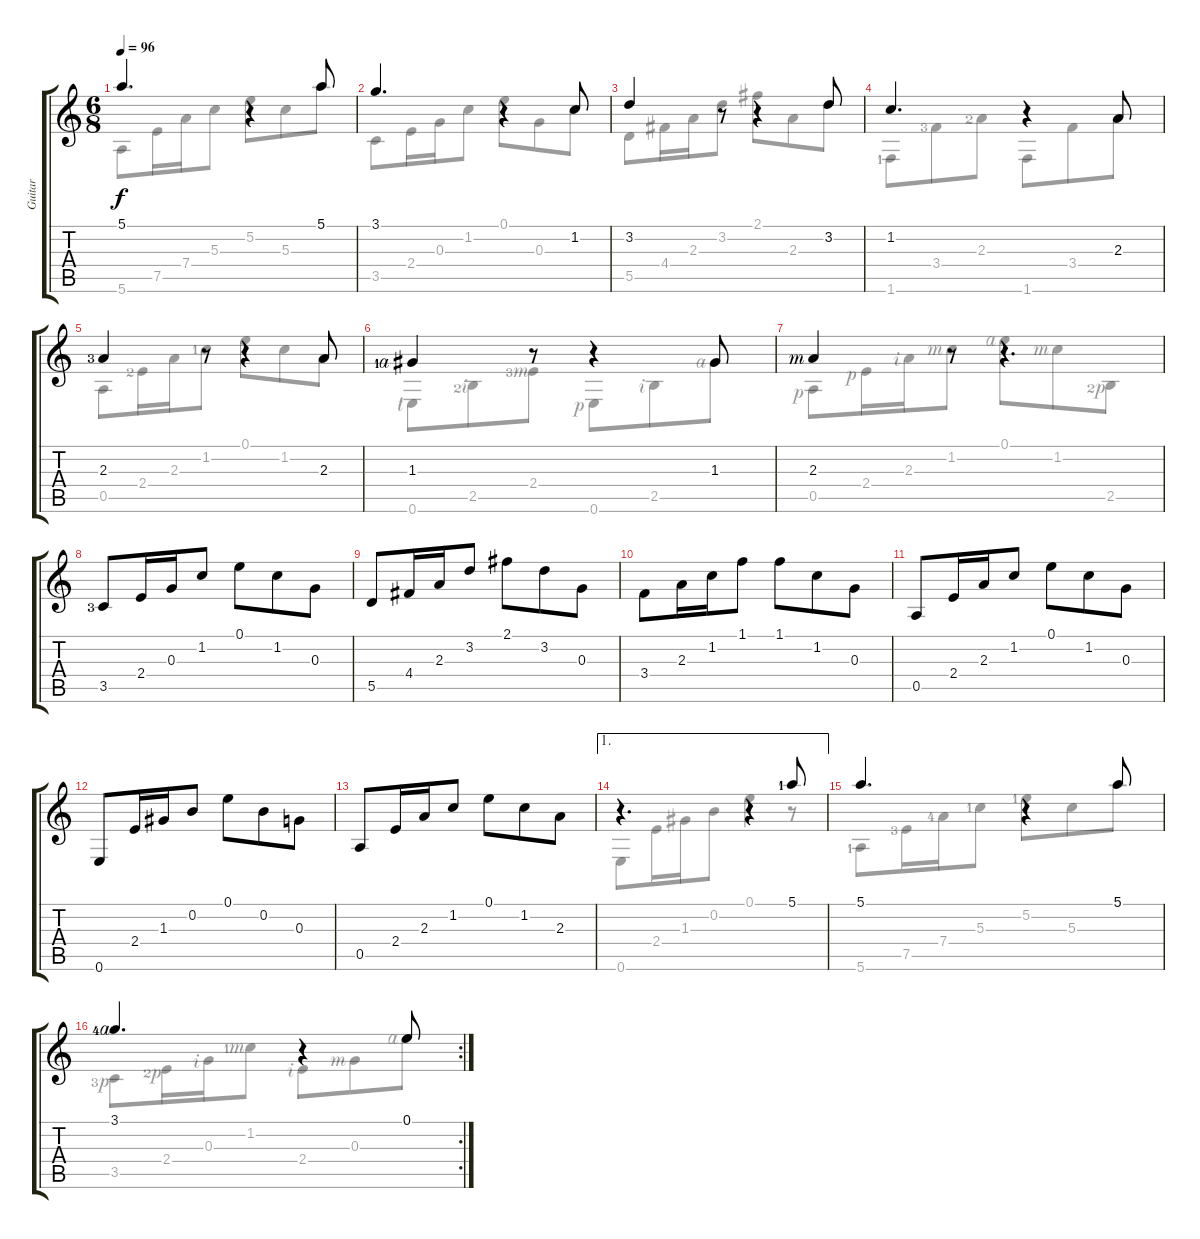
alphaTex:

\track ("Guitar" "Guitar") {instrument acousticguitarsteel}
\staff {score tabs}
\tuning (E4 B3 G3 D3 A2 E2) {hide}
\voice
\ts (6 8)
\tempo 96
\clef g2
\ks c
5.1.4{d dy f} r.4 5.1.8 |
3.1.4{d} r.4 1.2.8 |
3.2.4 r.8 r.4 3.2.8 |
1.2.4{d} r.4 2.3.8 |
2.3{lf 4}.4 r.8 r.4 2.3.8 |
1.3{lf 2 rf 4}.4 r.8 r.4 1.3.8 |
2.3{rf 3}.4 r.8 r.4{d} |
3.5{lf 4}.8 2.4.16 0.3.16 1.2.8 0.1.8 1.2.8 0.3.8 |
5.5.8 4.4.16 2.3.16 3.2.8 2.1.8 3.2.8 0.3.8 |
3.4.8 2.3.16 1.2.16 1.1.8 1.1.8 1.2.8 0.3.8 |
0.5.8 2.4.16 2.3.16 1.2.8 0.1.8 1.2.8 0.3.8 |
0.6.8 2.4.16 1.3.16 0.2.8 0.1.8 0.2.8 0.3.8 |
0.5.8 2.4.16 2.3.16 1.2.8 0.1.8 1.2.8 2.3.8 |
\ae 1
r.4{d} r.4 5.1{lf 2}.8 |
5.1.4{d} r.4 5.1.8 |
\rc 2
3.1{lf 5 rf 4}.4{d} r.4 0.1.8
\voice
\clef g2
\ottava regular
\simile none
\ks c
5.6.8{dy f} 7.5.16 7.4.16 5.3.8 5.2.8 5.3.8 5.1.8 |
3.5.8 2.4.16 0.3.16 1.2.8 0.1.8 0.3.8 1.2.8 |
5.5.8 4.4.16 2.3.16 3.2.8 2.1.8 2.3.8 3.2.8 |
1.6{lf 2}.8 3.4{lf 4}.8 2.3{lf 3}.8 1.6.8 3.4.8 2.3.8 |
0.5.8 2.4{lf 3}.16 2.3.16 1.2{lf 2}.8 0.1.8 1.2.8 2.3.8 |
0.6{lf 1}.8 2.5{lf 3 rf 2}.8 2.4{lf 4 rf 3}.8 0.6{rf 1}.8 2.5{rf 2}.8 1.3{rf 4}.8 |
0.5{rf 1}.8 2.4{rf 1}.16 2.3{rf 2}.16 1.2{rf 3}.8 0.1{rf 4}.8 1.2{rf 3}.8 2.5{lf 3 rf 1}.8 |
|
|
|
|
|
|
0.6.8 2.4.16 1.3.16 0.2.8 0.1.4 r.8 |
5.6{lf 2}.8 7.5{lf 4}.16 7.4{lf 5}.16 5.3{lf 2}.8 5.2{lf 2}.8 5.3.8 5.1.8 |
3.5{lf 4 rf 1}.8 2.4{lf 3 rf 1}.16 0.3{rf 2}.16 1.2{lf 2 rf 3}.8 2.4{rf 2}.8 0.3{rf 3}.8 0.1{rf 4}.8
